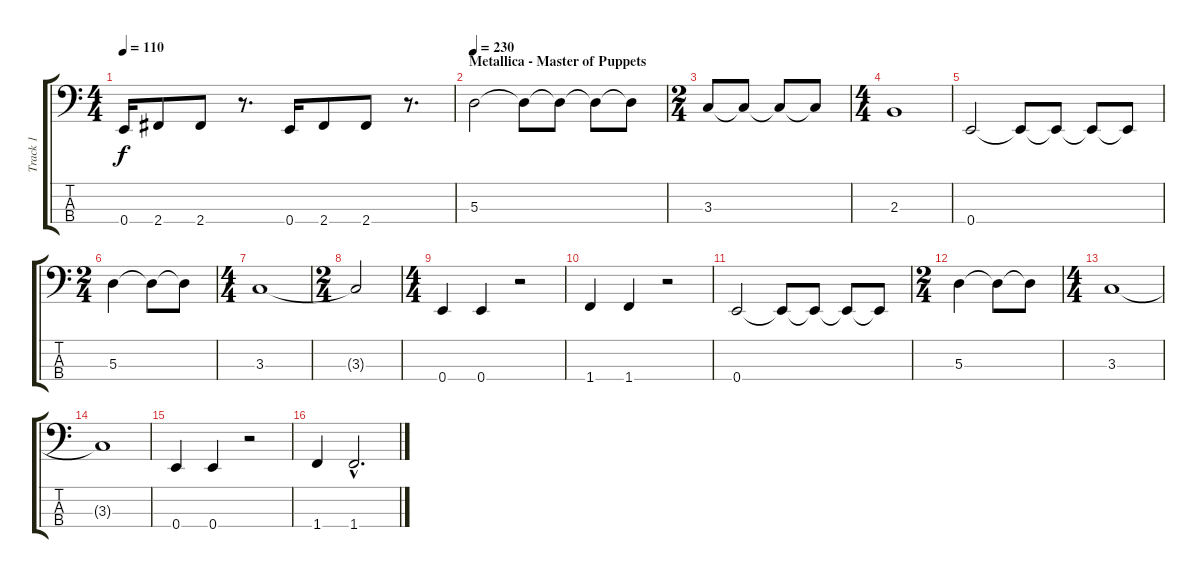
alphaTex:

\track ("Track 1" "Track 1") {instrument slapbass1}
\staff {score tabs}
\tuning (G2 D2 A1 E1) {hide}
\ts (4 4)
\tempo 110
\clef f4
\ks c
0.4.16{dy f} 2.4.8 2.4.8 r.8{d} 0.4.16 2.4.8 2.4.8 r.8{d} |
\section ("" "Metallica - Master of Puppets")
\tempo 230
5.3.2{instrument electricbasspick} 5.3{t}.8 5.3{t}.8 5.3{t}.8 5.3{t}.8 |
\ts (2 4)
3.3.8 3.3{t}.8 3.3{t}.8 3.3{t}.8 |
\ts (4 4)
2.3.1 |
0.4.2 0.4{t}.8 0.4{t}.8 0.4{t}.8 0.4{t}.8 |
\ts (2 4)
5.3.4 5.3{t}.8 5.3{t}.8 |
\ts (4 4)
3.3.1 |
\ts (2 4)
3.3{t}.2 |
\ts (4 4)
0.4.4 0.4.4 r.2 |
1.4.4 1.4.4 r.2 |
0.4.2 0.4{t}.8 0.4{t}.8 0.4{t}.8 0.4{t}.8 |
\ts (2 4)
5.3.4 5.3{t}.8 5.3{t}.8 |
\ts (4 4)
3.3.1 |
3.3{t}.1 |
0.4.4 0.4.4 r.2 |
1.4.4 1.4{hac}.2{d}
